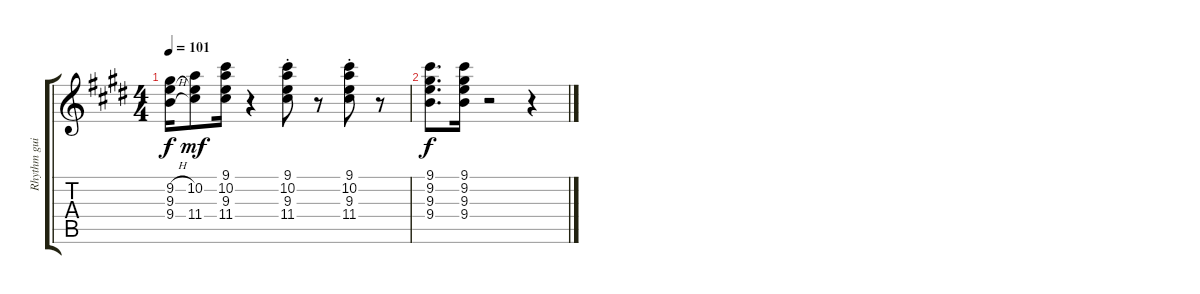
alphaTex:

\track ("Rhythm guitar" "Rhythm gui") {instrument electricguitarclean}
\staff {score tabs}
\tuning (E4 B3 G3 D3 A2 E2) {hide}
\ts (4 4)
\tempo 101
\clef g2
\ks e
(9.2{h} 9.3 9.4{h}).16{dy f} (10.2 9.3{t} 11.4).8{dy mf} (9.1 10.2 9.3 11.4).16 r.4 (9.1{st} 10.2{st} 9.3{st} 11.4{st}).8 r.8 (9.1{st} 10.2{st} 9.3{st} 11.4{st}).8 r.8 |
(9.1 9.2 9.3 9.4).8{d dy f} (9.1 9.2 9.3 9.4).16 r.2 r.4
